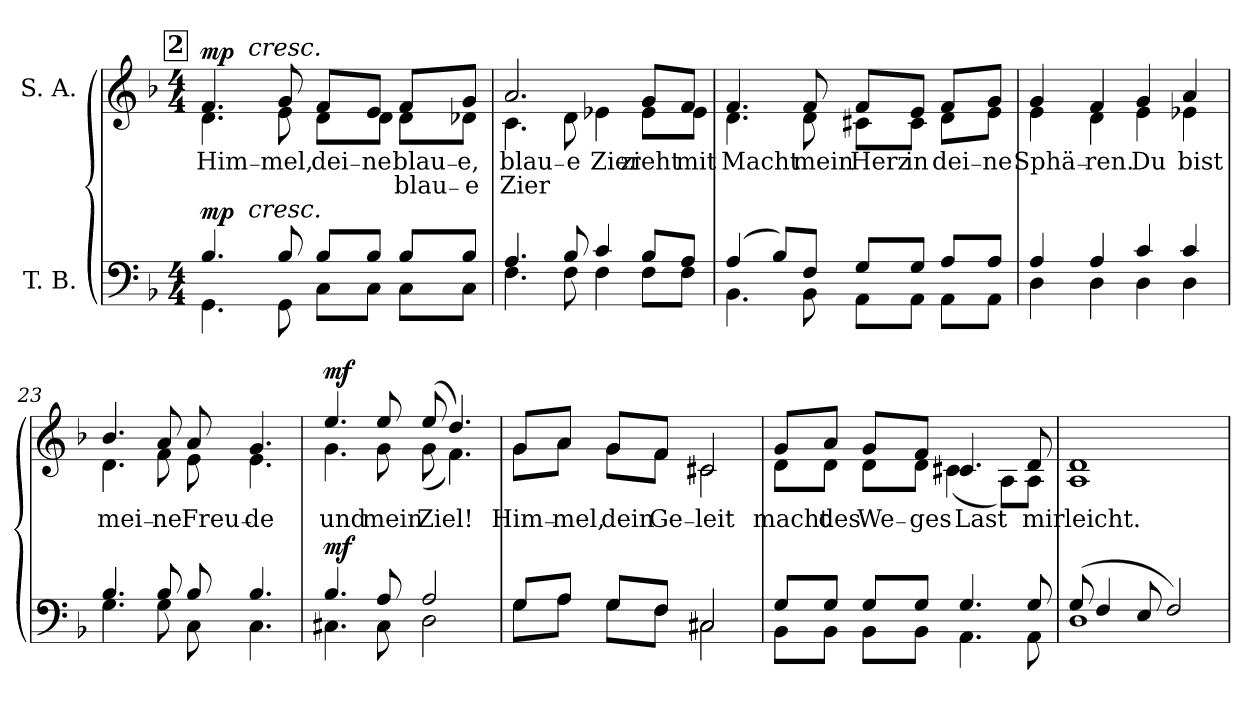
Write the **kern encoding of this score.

**kern	**dynam	**kern	**text	**text	**dynam
*part2	*part2	*part1	*part1	*part1	*part1
*staff2	*staff2	*staff1	*staff1	*staff1	*staff1
*I"T. B.	*	*I"S. A.	*	*	*
*clefF4	*	*clefG2	*	*	*
*k[b-]	*	*k[b-]	*	*	*
*d:	*	*d:	*	*	*
*M4/4	*	*M4/4	*	*	*
!!LO:REH:place=s1:a:B:fs=10.5:t=2
=19	=19	=19	=19	=19	=19
*^	*	*	*	*	*
!	!	!LO:DY:a	!	!LO:LY:b	!	!LO:DY:a
*	*^	*	*^	*	*	*
*	*	*	*	*	*^	*	*	*
4.B-/	4.GG\	4ryy	mp	4.f/	4.d\	4ryy	Him₋	.	mp
!	!	!	!	!	!	!LO:TX:a:i:t=cresc.	!	!	!
!	!	!LO:TX:a:i:t=cresc.	!	!	!	!	!	!	!
.	.	2.ryy	.	.	.	2.ryy	.	.	.
!	!	!	!	!	!	!	!LO:LY:b	!	!
8B-/	8GG\	.	.	8g/	8e\	.	mel,	.	.
!	!	!	!	!	!	!	!LO:LY:b	!	!
8B-/L	8C\L	.	.	8f/L	8d\L	.	dei₋	.	.
!	!	!	!	!	!	!	!LO:LY:b	!	!
8B-/J	8C\J	.	.	8e/J	8d\J	.	ne	.	.
!	!	!	!	!	!	!	!LO:LY:b	!LO:LY:a	!
8B-/L	8C\L	.	.	8f/L	8d\L	.	blau₋	blau₋	.
!	!	!	!	!	!	!	!LO:LY:b	!LO:LY:a	!
8B-/J	8C\J	.	.	8g/J	8d-X\J	.	e,	e	.
*	*v	*v	*	*	*	*	*	*	*
*	*	*	*v	*v	*v	*	*	*
=20	=20	=20	=20	=20	=20	=20
*	*^	*	*^	*	*	*
*	*	*	*	*	*^	*	*	*
!	!	!	!	!	!	!	!	!LO:LY:a	!
*	*v	*v	*	*	*	*	*	*	*
*	*	*	*	*v	*v	*	*	*
*	*^	*	*	*^	*	*	*
!	!	!	!	!	!	!	!LO:LY:b	!	!
*	*v	*v	*	*	*	*	*	*	*
*	*	*	*	*v	*v	*	*	*
4.A/	4.F\	.	2.a/	4.c\	blau₋	Zier	.
!	!	!	!	!	!LO:LY:b	!	!
8B-/	8F\	.	.	8d\	e	.	.
!	!	!	!	!	!LO:LY:b	!	!
4c/	4F\	.	.	4e-X\	Zier	.	.
!	!	!	!	!	!LO:LY:b	!	!
8B-/L	8F\L	.	8g/L	8e-\L	zieht	.	.
!	!	!	!	!	!LO:LY:b	!	!
8A/J	8F\J	.	8f/J	8e-\J	mit	.	.
=21	=21	=21	=21	=21	=21	=21	=21
!	!	!	!	!	!LO:LY:b	!	!
(4A/	4.BB-\	.	4.f/	4.d\	Macht	.	.
8B-/L)	.	.	.	.	.	.	.
!	!	!	!	!	!LO:LY:b	!	!
8F/J	8BB-\	.	8f/	8d\	mein	.	.
!	!	!	!	!	!LO:LY:b	!	!
8G/L	8AA\L	.	8f/L	8c#X\L	Herz	.	.
!	!	!	!	!	!LO:LY:b	!	!
8G/J	8AA\J	.	8e/J	8c#\J	in	.	.
!	!	!	!	!	!LO:LY:b	!	!
8A/L	8AA\L	.	8f/L	8d\L	dei₋	.	.
!	!	!	!	!	!LO:LY:b	!	!
8A/J	8AA\J	.	8g/J	8e\J	ne	.	.
!!LO:PB:g=z	!!
=22	=22	=22	=22	=22	=22	=22	=22
!	!	!	!	!	!LO:LY:b	!	!
4A/	4D\	.	4g/	4e\	Sphä₋	.	.
!	!	!	!	!	!LO:LY:b	!	!
4A/	4D\	.	4f/	4d\	ren.	.	.
!	!	!	!	!	!LO:LY:b	!	!
4c/	4D\	.	4g/	4e\	Du	.	.
!	!	!	!	!	!LO:LY:b	!	!
4c/	4D\	.	4a/	4e-X\	bist	.	.
=23	=23	=23	=23	=23	=23	=23	=23
!	!	!	!	!	!LO:LY:b	!	!
4.B-/	4.G\	.	4.b-/	4.d\	mei₋	.	.
!	!	!	!	!	!LO:LY:b	!	!
8B-/	8G\	.	8a/	8f\	ne	.	.
!	!	!	!	!	!LO:LY:b	!	!
8B-/	8C\	.	8a/	8e\	Freu₋	.	.
!	!	!	!	!	!LO:LY:b	!	!
4.B-/	4.C\	.	4.g/	4.e\	de	.	.
=24	=24	=24	=24	=24	=24	=24	=24
!	!	!LO:DY:a	!	!	!LO:LY:b	!	!LO:DY:a
4.B-/	4.C#X\	mf	4.ee/	4.g\	und	.	mf
!	!	!	!	!	!LO:LY:b	!	!
8A/	8C#\	.	8ee/	8g\	mein	.	.
!	!	!	!	!	!LO:LY:b	!	!
2A/	2D\	.	(8ee/	(<8g\	Ziel!	.	.
.	.	.	4.dd/)	4.f\)	.	.	.
=25	=25	=25	=25	=25	=25	=25	=25
!	!	!	!	!	!LO:LY:b	!	!
8G/L	8G\L	.	8g/L	8g\L	Him₋	.	.
!	!	!	!	!	!LO:LY:b	!	!
8A/J	8A\J	.	8a/J	8a\J	mel,	.	.
!	!	!	!	!	!LO:LY:b	!	!
8G/L	8G\L	.	8g/L	8g\L	dein	.	.
!	!	!	!	!	!LO:LY:b	!	!
8F/J	8F\J	.	8f/J	8f\J	Ge₋	.	.
!	!	!	!	!	!LO:LY:b	!	!
2C#X/	2C#\	.	2c#X/	2c#\	leit	.	.
!!LO:LB:g=z	!!
=26	=26	=26	=26	=26	=26	=26	=26
!	!	!	!	!	!LO:LY:b	!	!
8G/L	8BB-\L	.	8g/L	8d\L	macht	.	.
!	!	!	!	!	!LO:LY:b	!	!
8G/J	8BB-\J	.	8a/J	8d\J	des	.	.
!	!	!	!	!	!LO:LY:b	!	!
8G/L	8BB-\L	.	8g/L	8d\L	We₋	.	.
!	!	!	!	!	!LO:LY:b	!	!
8G/J	8BB-\J	.	8f/J	8d\J	ges	.	.
!	!	!	!	!	!LO:LY:b	!	!
4.G/	4.AA\	.	4.c#X/	(<4c#\	Last	.	.
.	.	.	.	8A\L)	.	.	.
!	!	!	!	!	!LO:LY:b	!	!
8G/	8AA\	.	8d/	8A\J	mir	.	.
=27	=27	=27	=27	=27	=27	=27	=27
!	!	!	!	!	!LO:LY:b	!	!
(8G/	1D	.	1d	1A	leicht.	.	.
4F/	.	.	.	.	.	.	.
8E/	.	.	.	.	.	.	.
2F/)	.	.	.	.	.	.	.
*v	*v	*	*	*	*	*	*
*	*	*v	*v	*	*	*
=	=	=	=	=	=
*-	*-	*-	*-	*-	*-
